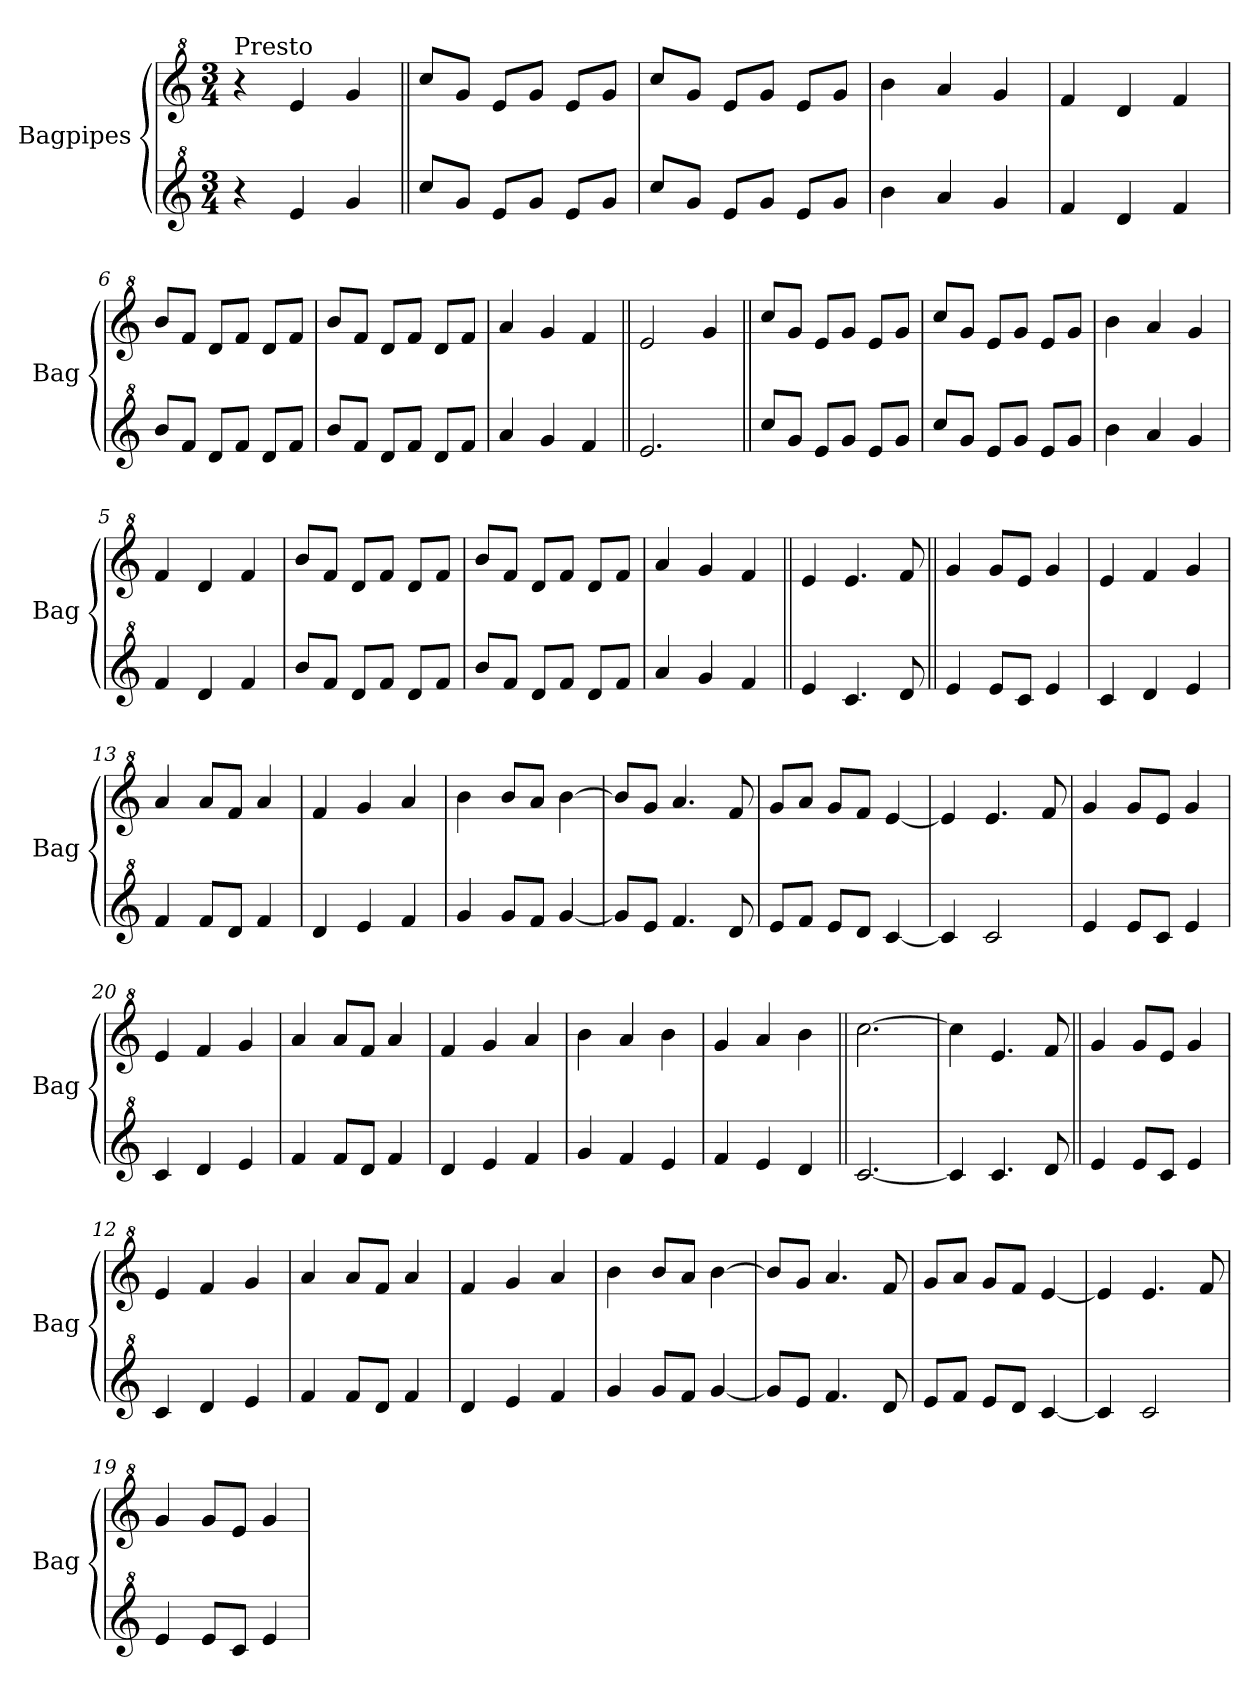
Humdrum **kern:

**kern	**kern
*part2	*part1
*staff2	*staff1
*I"Bagpipes	*I"Bagpipes
*I'Bag	*I'Bag
*clefG^2	*clefG^2
*k[]	*k[]
*C:	*C:
*M3/4	*M3/4
=1	=1
!	!LO:TX:a:t=Presto
4r	4r
4ee/	4ee/
4gg/	4gg/
=2||	=2||
8ccc/L	8ccc/L
8gg/J	8gg/J
8ee/L	8ee/L
8gg/J	8gg/J
8ee/L	8ee/L
8gg/J	8gg/J
=3	=3
8ccc/L	8ccc/L
8gg/J	8gg/J
8ee/L	8ee/L
8gg/J	8gg/J
8ee/L	8ee/L
8gg/J	8gg/J
=4	=4
4bb\	4bb\
4aa/	4aa/
4gg/	4gg/
=5	=5
4ff/	4ff/
4dd/	4dd/
4ff/	4ff/
=6	=6
8bb/L	8bb/L
8ff/J	8ff/J
8dd/L	8dd/L
8ff/J	8ff/J
8dd/L	8dd/L
8ff/J	8ff/J
=7	=7
8bb/L	8bb/L
8ff/J	8ff/J
8dd/L	8dd/L
8ff/J	8ff/J
8dd/L	8dd/L
8ff/J	8ff/J
=8	=8
4aa/	4aa/
4gg/	4gg/
4ff/	4ff/
!!LO:LB:g=z
=9||	=9||
2.ee/	2ee/
.	4gg/
=2||	=2||
8ccc/L	8ccc/L
8gg/J	8gg/J
8ee/L	8ee/L
8gg/J	8gg/J
8ee/L	8ee/L
8gg/J	8gg/J
=3	=3
8ccc/L	8ccc/L
8gg/J	8gg/J
8ee/L	8ee/L
8gg/J	8gg/J
8ee/L	8ee/L
8gg/J	8gg/J
=4	=4
4bb\	4bb\
4aa/	4aa/
4gg/	4gg/
=5	=5
4ff/	4ff/
4dd/	4dd/
4ff/	4ff/
=6	=6
8bb/L	8bb/L
8ff/J	8ff/J
8dd/L	8dd/L
8ff/J	8ff/J
8dd/L	8dd/L
8ff/J	8ff/J
=7	=7
8bb/L	8bb/L
8ff/J	8ff/J
8dd/L	8dd/L
8ff/J	8ff/J
8dd/L	8dd/L
8ff/J	8ff/J
=8	=8
4aa/	4aa/
4gg/	4gg/
4ff/	4ff/
=10||	=10||
4ee/	4ee/
4.cc/	4.ee/
8dd/	8ff/
=11||	=11||
4ee/	4gg/
8ee/L	8gg/L
8cc/J	8ee/J
4ee/	4gg/
=12	=12
4cc/	4ee/
4dd/	4ff/
4ee/	4gg/
=13	=13
4ff/	4aa/
8ff/L	8aa/L
8dd/J	8ff/J
4ff/	4aa/
=14	=14
4dd/	4ff/
4ee/	4gg/
4ff/	4aa/
=15	=15
4gg/	4bb\
8gg/L	8bb/L
8ff/J	8aa/J
[4gg/	[4bb\
=16	=16
8gg/L]	8bb/L]
8ee/J	8gg/J
4.ff/	4.aa/
8dd/	8ff/
=17	=17
8ee/L	8gg/L
8ff/J	8aa/J
8ee/L	8gg/L
8dd/J	8ff/J
[4cc/	[4ee/
!!LO:LB:g=z
=18	=18
4cc/]	4ee/]
2cc/	4.ee/
.	8ff/
=19	=19
4ee/	4gg/
8ee/L	8gg/L
8cc/J	8ee/J
4ee/	4gg/
=20	=20
4cc/	4ee/
4dd/	4ff/
4ee/	4gg/
=21	=21
4ff/	4aa/
8ff/L	8aa/L
8dd/J	8ff/J
4ff/	4aa/
=22	=22
4dd/	4ff/
4ee/	4gg/
4ff/	4aa/
=23	=23
4gg/	4bb\
4ff/	4aa/
4ee/	4bb\
=24	=24
4ff/	4gg/
4ee/	4aa/
4dd/	4bb\
=25||	=25||
[2.cc/	[2.ccc\
=26	=26
4cc/]	4ccc\]
4.cc/	4.ee/
8dd/	8ff/
=11||	=11||
4ee/	4gg/
8ee/L	8gg/L
8cc/J	8ee/J
4ee/	4gg/
=12	=12
4cc/	4ee/
4dd/	4ff/
4ee/	4gg/
=13	=13
4ff/	4aa/
8ff/L	8aa/L
8dd/J	8ff/J
4ff/	4aa/
=14	=14
4dd/	4ff/
4ee/	4gg/
4ff/	4aa/
=15	=15
4gg/	4bb\
8gg/L	8bb/L
8ff/J	8aa/J
[4gg/	[4bb\
=16	=16
8gg/L]	8bb/L]
8ee/J	8gg/J
4.ff/	4.aa/
8dd/	8ff/
=17	=17
8ee/L	8gg/L
8ff/J	8aa/J
8ee/L	8gg/L
8dd/J	8ff/J
[4cc/	[4ee/
!!LO:LB:g=z
=18	=18
4cc/]	4ee/]
2cc/	4.ee/
.	8ff/
=19	=19
4ee/	4gg/
8ee/L	8gg/L
8cc/J	8ee/J
4ee/	4gg/
=	=
*-	*-
